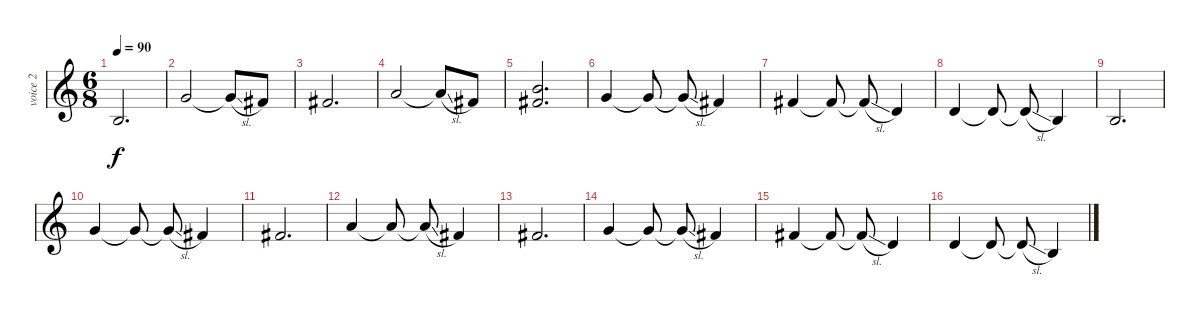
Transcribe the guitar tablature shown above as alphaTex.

\track ("voice 2" "voice 2") {instrument sopranosax}
\staff {score}
\tuning (E4 B3 G3 D3 A2 E2) {hide}
\ts (6 8)
\tempo 90
\clef g2
\ks c
4.3.2{d dy f} |
8.2.2 8.2{sl t}.8 7.2.8 |
7.2.2{d} |
10.2.2 10.2{sl t}.8 7.2.8 |
(7.1 7.2).2{d} |
8.2.4 8.2{t}.8 8.2{sl t}.8 7.2.4 |
7.2.4 7.2{t}.8 7.2{sl t}.8 3.2.4 |
7.3.4 7.3{t}.8 7.3{sl t}.8 4.3.4 |
4.3.2{d} |
8.2.4 8.2{t}.8 8.2{sl t}.8 7.2.4 |
7.2.2{d} |
10.2.4 10.2{t}.8 10.2{sl t}.8 7.2.4 |
7.2.2{d} |
8.2.4 8.2{t}.8 8.2{sl t}.8 7.2.4 |
7.2.4 7.2{t}.8 7.2{sl t}.8 3.2.4 |
7.3.4 7.3{t}.8 7.3{sl t}.8 4.3.4
